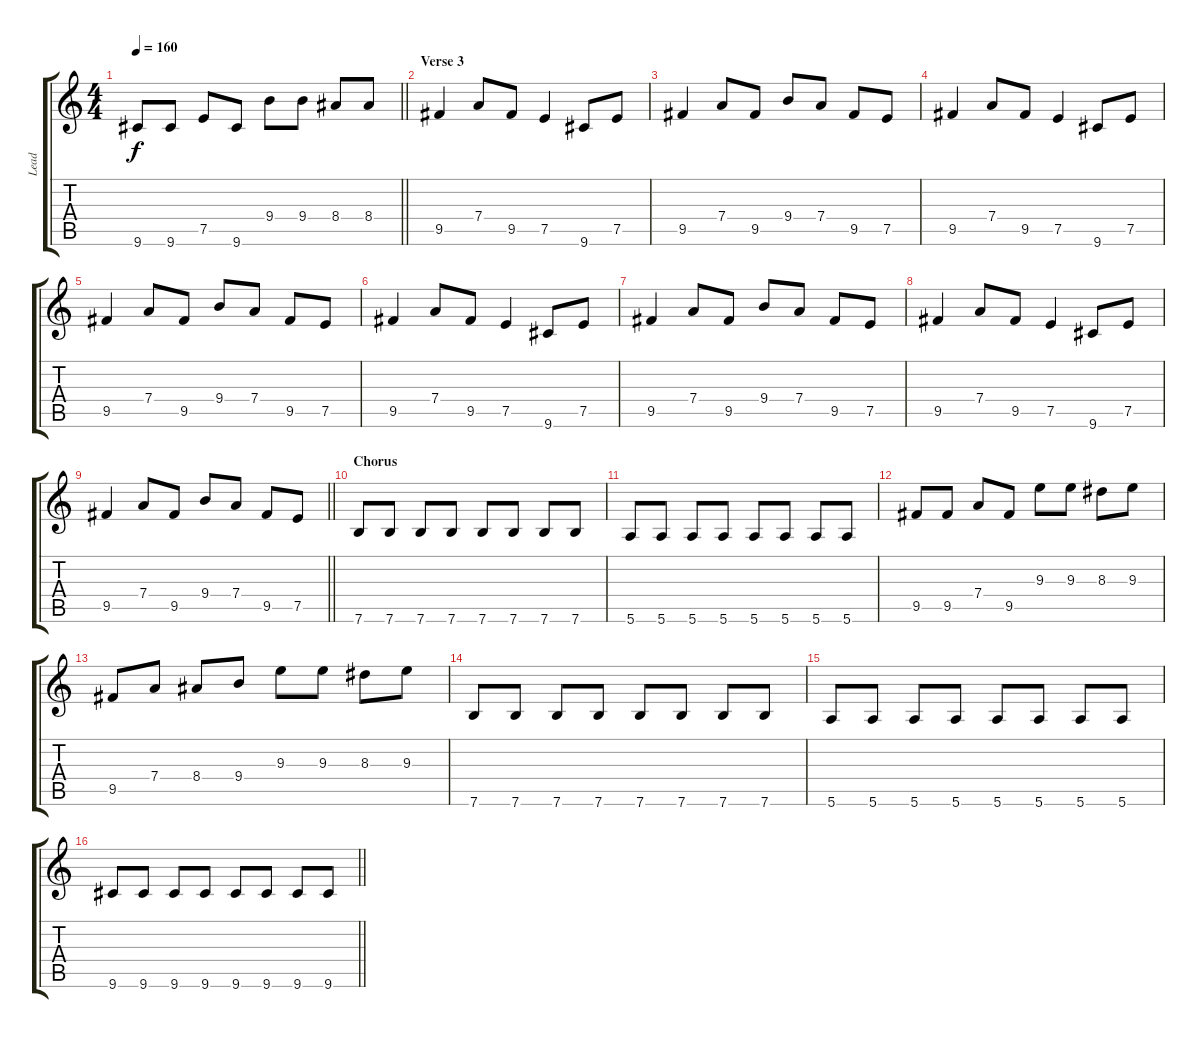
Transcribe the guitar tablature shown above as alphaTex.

\track ("Lead" "Lead") {instrument electricbasspick}
\staff {score tabs}
\tuning (E4 B3 G3 D3 A2 E2) {hide}
\ts (4 4)
\tempo 160
\clef g2
\barLineRight lightlight
\ks c
9.6.8{dy f} 9.6.8 7.5.8 9.6.8 9.4.8 9.4.8 8.4.8 8.4.8 |
\section ("" "Verse 3")
9.5.4 7.4.8 9.5.8 7.5.4 9.6.8 7.5.8 |
9.5.4 7.4.8 9.5.8 9.4.8 7.4.8 9.5.8 7.5.8 |
9.5.4 7.4.8 9.5.8 7.5.4 9.6.8 7.5.8 |
9.5.4 7.4.8 9.5.8 9.4.8 7.4.8 9.5.8 7.5.8 |
9.5.4 7.4.8 9.5.8 7.5.4 9.6.8 7.5.8 |
9.5.4 7.4.8 9.5.8 9.4.8 7.4.8 9.5.8 7.5.8 |
9.5.4 7.4.8 9.5.8 7.5.4 9.6.8 7.5.8 |
\barLineRight lightlight
9.5.4 7.4.8 9.5.8 9.4.8 7.4.8 9.5.8 7.5.8 |
\section ("" "Chorus")
7.6.8 7.6.8 7.6.8 7.6.8 7.6.8 7.6.8 7.6.8 7.6.8 |
5.6.8 5.6.8 5.6.8 5.6.8 5.6.8 5.6.8 5.6.8 5.6.8 |
9.5.8 9.5.8 7.4.8 9.5.8 9.3.8 9.3.8 8.3.8 9.3.8 |
9.5.8 7.4.8 8.4.8 9.4.8 9.3.8 9.3.8 8.3.8 9.3.8 |
7.6.8 7.6.8 7.6.8 7.6.8 7.6.8 7.6.8 7.6.8 7.6.8 |
5.6.8 5.6.8 5.6.8 5.6.8 5.6.8 5.6.8 5.6.8 5.6.8 |
\barLineRight lightlight
9.6.8 9.6.8 9.6.8 9.6.8 9.6.8 9.6.8 9.6.8 9.6.8
